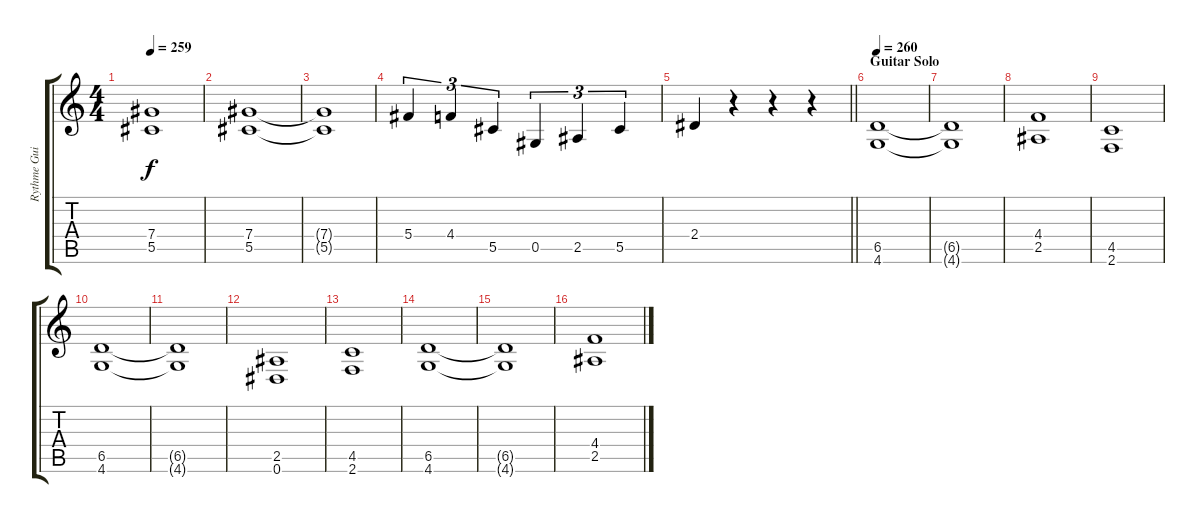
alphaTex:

\track ("Rythme Guitar" "Rythme Gui") {instrument overdrivenguitar}
\staff {score tabs}
\tuning (Eb4 Bb3 Gb3 Db3 Ab2 Eb2) {hide}
\ts (4 4)
\tempo 259
\clef g2
\ks c
(7.4{t} 5.5{t}).1{dy f} |
(7.4 5.5).1 |
(7.4{t} 5.5{t}).1 |
5.4.4{tu (3 2)} 4.4.4{tu (3 2)} 5.5.4{tu (3 2)} 0.5.4{tu (3 2)} 2.5.4{tu (3 2)} 5.5.4{tu (3 2)} |
\barLineRight lightlight
2.4.4 r.4 r.4 r.4 |
\section ("" "Guitar Solo")
\tempo 260
(6.5 4.6).1 |
(6.5{t} 4.6{t}).1 |
(4.4 2.5).1 |
(4.5 2.6).1 |
(6.5 4.6).1 |
(6.5{t} 4.6{t}).1 |
(2.5 0.6).1 |
(4.5 2.6).1 |
(6.5 4.6).1 |
(6.5{t} 4.6{t}).1 |
(4.4 2.5).1
